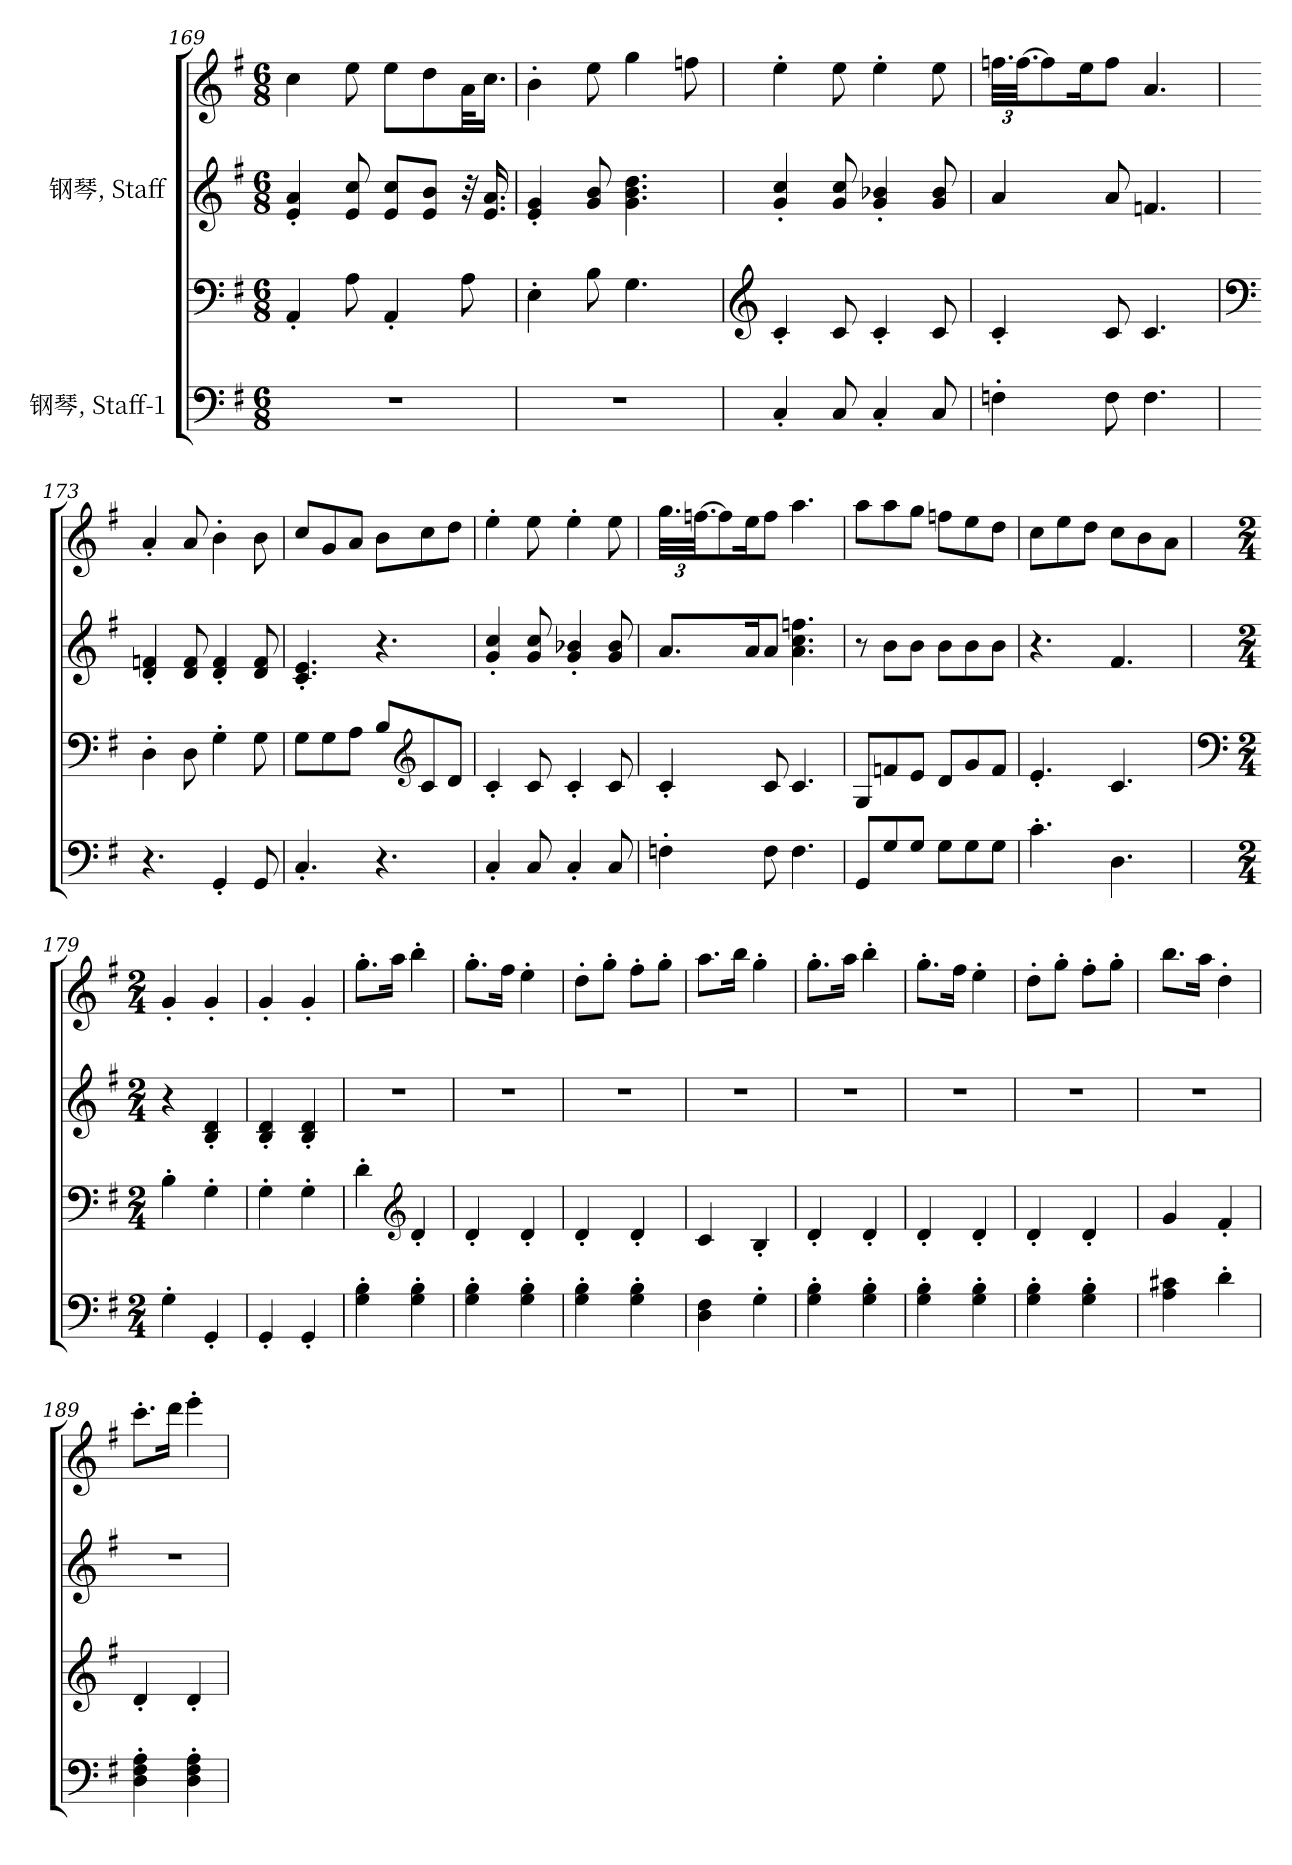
**kern	**kern	**kern	**kern
*part2	*part2	*part1	*part1
*staff4	*staff3	*staff2	*staff1
*I"钢琴, Staff-1	*	*I"钢琴, Staff	*
!!LO:LB:g=z
*clefF4	*clefF4	*clefG2	*clefG2
*k[f#]	*k[f#]	*k[f#]	*k[f#]
*M6/8	*M6/8	*M6/8	*M6/8
=169	=169	=169	=169
2.r	4AA'/	4e/' 4a/'	4cc\
.	8A\	8e/ 8cc/	8ee\
.	4AA'/	8e/ 8cc/L	8ee\L
.	.	8e/ 8b/J	8dd\
.	8A\	32r	32a\KL
.	.	16.e/ 16.a/	16.cc\JJ
=170	=170	=170	=170
2.r	4E'\	4e/' 4g/'	4b'\
.	8B\	8g/ 8b/	8ee\
.	4.G\	4.g\ 4.b\ 4.dd\	4gg\
.	.	.	8ffn\
=171	=171	=171	=171
*	*clefG2	*	*
4C'/	4c'/	4g/' 4cc/'	4ee'\
8C/	8c/	8g/ 8cc/	8ee\
4C'/	4c'/	4g/' 4b-X/'	4ee'\
8C/	8c/	8g/ 8b-/	8ee\
=172	=172	=172	=172
*	*	*	*Xbrackettup
4Fn'\	4c'/	4a/	48.ffn\LLL
.	.	.	[48.ff\JJ
.	.	.	8ff\]
.	.	.	16ee\K
8F\	8c/	8a/	8ff\J
4.F\	4.c/	4.fn/	4.a/
=173	=173	=173	=173
*	*clefF4	*	*
4.r	4D'\	4d/' 4fn/'	4a'/
.	8D\	8d/ 8f/	8a/
4GG'/	4G'\	4d/' 4f/'	4b'\
8GG/	8G\	8d/ 8f/	8b\
!!LO:LB:g=z
=174	=174	=174	=174
4.C'/	8G\L	4.c/' 4.e/'	8cc/L
.	8G\	.	8g/
.	8A\J	.	8a/J
4.r	8B/L	4.r	8b\L
*	*clefG2	*	*
.	8c/	.	8cc\
.	8d/J	.	8dd\J
=175	=175	=175	=175
4C'/	4c'/	4g/' 4cc/'	4ee'\
8C/	8c/	8g/ 8cc/	8ee\
4C'/	4c'/	4g/' 4b-X/'	4ee'\
8C/	8c/	8g/ 8b-/	8ee\
=176	=176	=176	=176
4Fn'\	4c'/	8.a/L	48.gg\LLL
.	.	.	[48.ffn\JJ
.	.	.	8ff\]
.	.	16a/K	16ee\K
8F\	8c/	8a/J	8ff\J
4.F\	4.c/	4.a\ 4.cc\ 4.ffn\	4.aa\
=177	=177	=177	=177
8GG/L	8G/L	8r	8aa\L
8G/	8fn/	8b\L	8aa\
8G/J	8e/J	8b\J	8gg\J
8G\L	8d/L	8b\L	8ffn\L
8G\	8g/	8b\	8ee\
8G\J	8f/J	8b\J	8dd\J
=178	=178	=178	=178
4.c'\	4.e'/	4.r	8cc\L
.	.	.	8ee\
.	.	.	8dd\J
4.D\	4.c/	4.f#/	8cc\L
.	.	.	8b\
.	.	.	8a\J
!!LO:PB:g=z
=179	=179	=179	=179
*	*clefF4	*	*
*M2/4	*M2/4	*M2/4	*M2/4
4G'\	4B'\	4r	4g'/
4GG'/	4G'\	4B/' 4d/'	4g'/
=180	=180	=180	=180
4GG'/	4G'\	4B/' 4d/'	4g'/
4GG'/	4G'\	4B/' 4d/'	4g'/
=181	=181	=181	=181
4G\' 4B\'	4d'\	2r	8.gg'\L
.	.	.	16aa\Jk
*	*clefG2	*	*
4G\' 4B\'	4d'/	.	4bb'\
=182	=182	=182	=182
4G\' 4B\'	4d'/	2r	8.gg'\L
.	.	.	16ff#\Jk
4G\' 4B\'	4d'/	.	4ee'\
=183	=183	=183	=183
4G\' 4B\'	4d'/	2r	8dd'\L
.	.	.	8gg'\J
4G\' 4B\'	4d'/	.	8ff#'\L
.	.	.	8gg'\J
=184	=184	=184	=184
4D\ 4F#\	4c/	2r	8.aa\L
.	.	.	16bb\Jk
4G'\	4B'/	.	4gg'\
=185	=185	=185	=185
4G\' 4B\'	4d'/	2r	8.gg'\L
.	.	.	16aa\Jk
4G\' 4B\'	4d'/	.	4bb'\
=186	=186	=186	=186
4G\' 4B\'	4d'/	2r	8.gg'\L
.	.	.	16ff#\Jk
4G\' 4B\'	4d'/	.	4ee'\
!!LO:LB:g=z
=187	=187	=187	=187
4G\' 4B\'	4d'/	2r	8dd'\L
.	.	.	8gg'\J
4G\' 4B\'	4d'/	.	8ff#'\L
.	.	.	8gg'\J
=188	=188	=188	=188
4A\ 4c#X\	4g/	2r	8.bb\L
.	.	.	16aa\Jk
4d'\	4f#'/	.	4dd'\
=189	=189	=189	=189
4D\' 4F#\' 4A\'	4d'/	2r	8.ccc'\L
.	.	.	16ddd\Jk
4D\' 4F#\' 4A\'	4d'/	.	4eee'\
=	=	=	=
*-	*-	*-	*-
